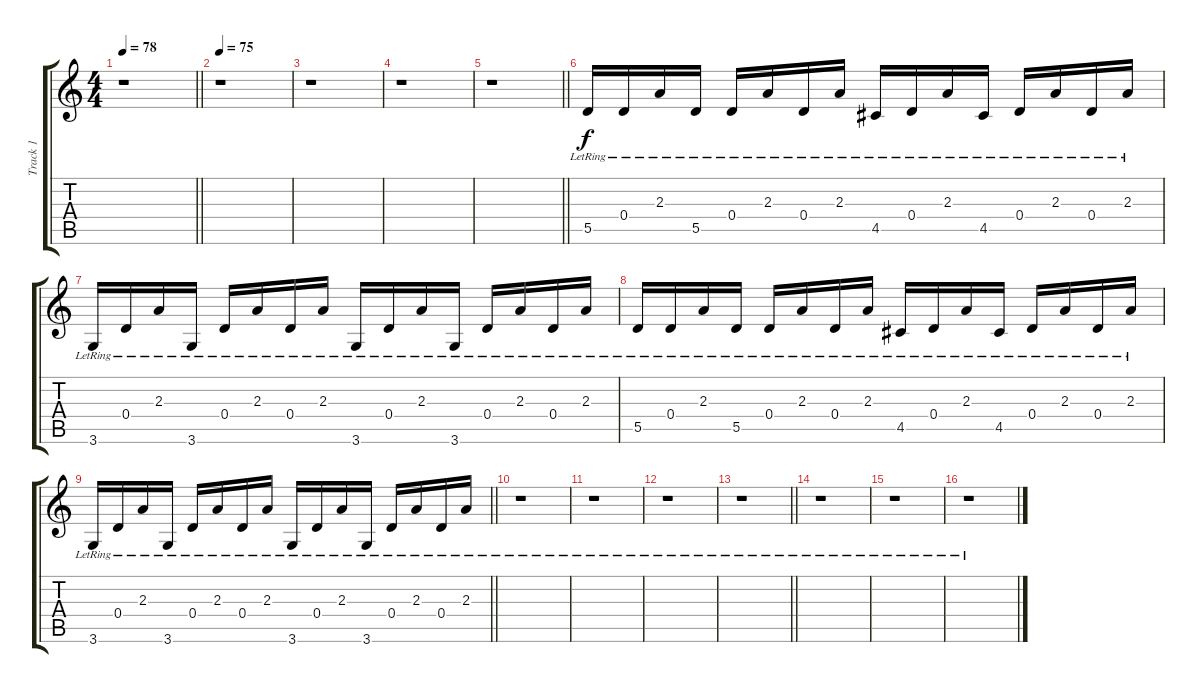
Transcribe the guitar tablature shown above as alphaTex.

\track ("Track 1" "Track 1") {instrument electricguitarclean}
\staff {score tabs}
\tuning (E4 B3 G3 D3 A2 E2) {hide}
\ts (4 4)
\tempo 78
\clef g2
\barLineRight lightlight
\ks c
r.1{dy f} |
\tempo 75
r.1 |
r.1 |
r.1 |
\barLineRight lightlight
r.1 |
5.5{lr}.16 0.4{lr}.16 2.3{lr}.16 5.5{lr}.16 0.4{lr}.16 2.3{lr}.16 0.4{lr}.16 2.3{lr}.16 4.5{lr}.16 0.4{lr}.16 2.3{lr}.16 4.5{lr}.16 0.4{lr}.16 2.3{lr}.16 0.4{lr}.16 2.3{lr}.16 |
3.6{lr}.16 0.4{lr}.16 2.3{lr}.16 3.6{lr}.16 0.4{lr}.16 2.3{lr}.16 0.4{lr}.16 2.3{lr}.16 3.6{lr}.16 0.4{lr}.16 2.3{lr}.16 3.6{lr}.16 0.4{lr}.16 2.3{lr}.16 0.4{lr}.16 2.3{lr}.16 |
5.5{lr}.16 0.4{lr}.16 2.3{lr}.16 5.5{lr}.16 0.4{lr}.16 2.3{lr}.16 0.4{lr}.16 2.3{lr}.16 4.5{lr}.16 0.4{lr}.16 2.3{lr}.16 4.5{lr}.16 0.4{lr}.16 2.3{lr}.16 0.4{lr}.16 2.3{lr}.16 |
\barLineRight lightlight
3.6{lr}.16 0.4{lr}.16 2.3{lr}.16 3.6{lr}.16 0.4{lr}.16 2.3{lr}.16 0.4{lr}.16 2.3{lr}.16 3.6{lr}.16 0.4{lr}.16 2.3{lr}.16 3.6{lr}.16 0.4{lr}.16 2.3{lr}.16 0.4{lr}.16 2.3{lr}.16 |
r.1 |
r.1 |
r.1 |
\barLineRight lightlight
r.1 |
r.1 |
r.1 |
r.1
